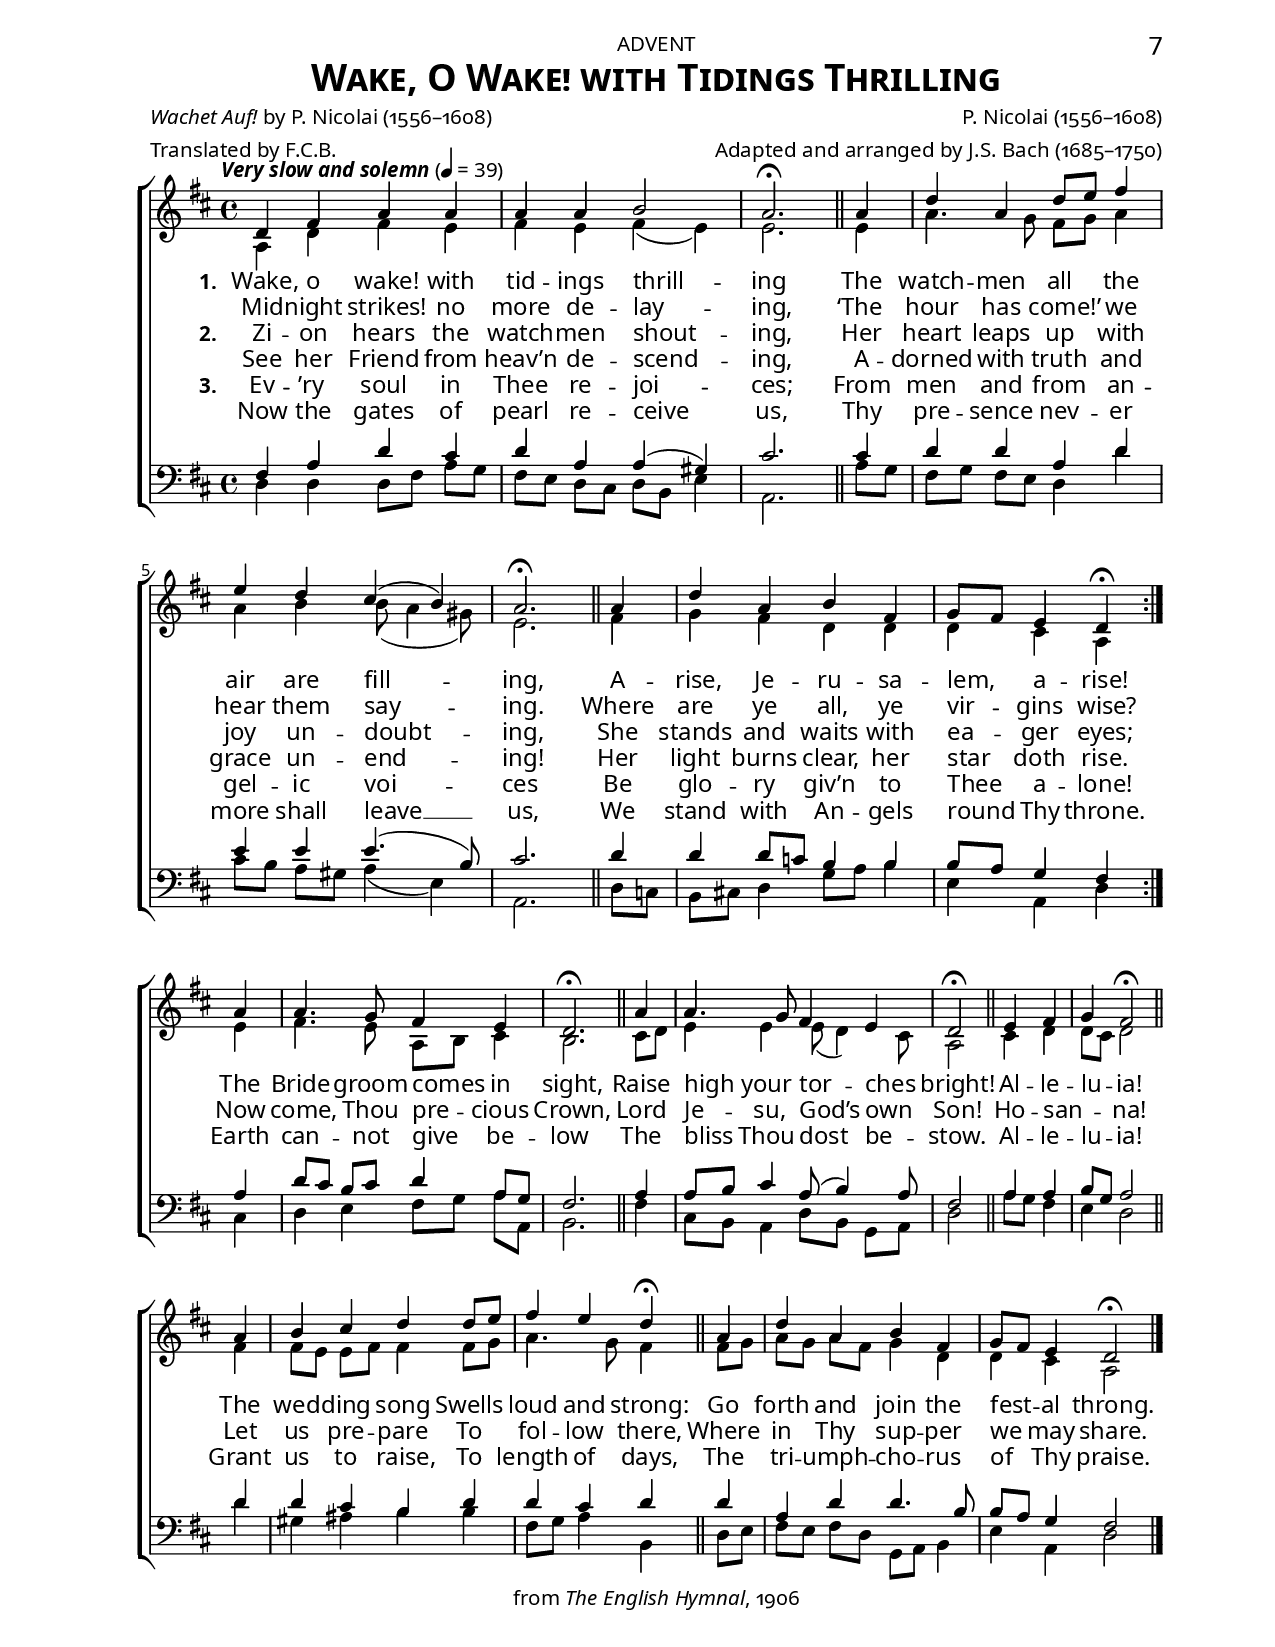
\version "2.14.2"
\include "util.ly"
\version "2.14.2"
#(set-global-staff-size 18) \paper{ #(define fonts (make-pango-font-tree "Garamond Premier Pro" "Garamond Premier Pro" "Garamond Premier Pro" (/ 18 20))) }
\header {
  title = \markup{\override #'(font-name . "Garamond Premier Pro Semibold"){ \abs-fontsize #18 \smallCapsOldStyle"Wake, O Wake! with Tidings Thrilling"}}
  poet = \markup\concat{\italic"Wachet Auf!" \oldStyleNum" by P. Nicolai (1556–1608)"}
  meter = \markup\oldStyleNum"Translated by F.C.B."
  composer = \markup\oldStyleNum"P. Nicolai (1556–1608)"
  arranger = \markup\oldStyleNum"Adapted and arranged by J.S. Bach (1685–1750)"
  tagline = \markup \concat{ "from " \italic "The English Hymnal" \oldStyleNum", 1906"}
}
\paper {
  %print-all-headers = ##t
  paper-height = 11\in
  paper-width = 8.5\in
  indent = 0\in
  %system-system-spacing = #'((basic-distance . 10) (padding . 0))
  system-system-spacing =
    #'((basic-distance . 0)
       (minimum-distance . 0)
       (padding . -5)
       (stretchability . 100))
  markup-system-spacing =
    #'((basic-distance . 0)
       (minimum-distance . 0)
       (padding . -1.5)
       (stretchability . 100))
  ragged-last-bottom = ##f
  ragged-bottom = ##f
  two-sided = ##t
  inner-margin = 1\in
  outer-margin = 0.75\in
  top-margin = 0.26\in
  bottom-margin = 0.25\in
  first-page-number = #007
  print-first-page-number = ##t
  headerLine = \markup{\override #'(font-name . "Garamond Premier Pro") \smallCaps advent}
  oddHeaderMarkup = \markup\fill-line{
     \override #'(font-name . "Garamond Premier Pro")\abs-fontsize #12.5
     \combine 
        \fill-line{"" \on-the-fly #print-page-number-check-first
        \oldStylePageNum""
        }
        \fill-line{\headerLine}
  }
  evenHeaderMarkup = \markup {
     \override #'(font-name . "Garamond Premier Pro")\abs-fontsize #12.5
     \combine
        \on-the-fly #print-page-number-check-first
        \oldStylePageNum""
        \fill-line{\headerLine}
  }
}
global = {
  \key d \major
  \time 4/4
  \autoBeamOff
  \mergeDifferentlyHeadedOn
  \override DynamicLineSpanner #'staff-padding = #0.0
  \override DynamicLineSpanner #'Y-extent = #'(-1 . 1)
}

sopMusic = \relative c' {
  \tempo \markup\italic"Very slow and solemn" 4 = 39
  \repeat volta 2 {
    d4 fis a a |
    a a b2 |
    a2.\fermata \bar"||"
    
    a4 |
    d4 a d8[ e] fis4 |
    e d cis4( b) |
    a2.\fermata \bar"||"
    
    a4 |
    d a b fis |
    g8[ fis] e4 d\fermata \break
  }
  a'4 |
  a4. g8 fis4 e |
  
  d2.\fermata \bar "||"
  a'4 |
  a4. g8 fis4 e |
  d2\fermata \bar "||"
  
  e4 fis |
  g4 fis2\fermata \bar "||"
  a4 |
  b cis d d8[ e] |
  
  fis4 e d\fermata \bar"||"
  a4 |
  d a b fis |
  g8[ fis] e4 d2\fermata \bar "|."
}
sopWords = \lyricmode {
  
}

altoMusic = \relative c' {
  \repeat volta 2 {
    a4 d fis e |
    fis e fis( e) |
    e2. |
    
    e4 |
    a 4. g8 fis[ g] a4 |
    a b b8( a4 gis8) |
    e2. |
    
    fis4 |
    g fis d d |
    d cis a
  }
  e'4 |
  fis4. e8 a,[ b] cis4 |
  
  b2. |
  cis8[ d] |
  e4 e e8( d4) cis8 |
  a2 |
  
  cis4 d |
  d8[ cis] d2 |
  fis4 |
  fis8[ e] e[ fis] fis4 fis8[ g] |
  
  a4. g8 fis4 |
  fis8[ g] |
  a[ g] a[ fis] g4 d |
  d cis a2 \bar "|."
}
altoWords = \lyricmode {
  \dropLyricsVI
  \set stanza = #"1. "
  Wake, o wake! with tid -- ings thrill -- ing
  The watch -- men all the air are fill -- ing,
  \set associatedVoice = "sopranos"
  A -- rise, Je -- ru -- sa -- lem, a -- rise!
  
  \set associatedVoice = "altos"
  The Bride -- groom comes in \set associatedVoice = "basses" sight,
  Raise high your tor -- ches \set associatedVoice = "tenors" bright!
  Al -- le -- lu -- ia!
  The wed -- ding song
  Swells loud and strong:
  \set associatedVoice = "sopranos"
  Go forth and join the fest -- al throng.
}
altoWordsII = \lyricmode {
  \dropLyricsVI
%\markup\italic
  Mid -- night strikes! no more de -- lay -- ing,
  ‘The hour has come!’ we hear them say -- ing.
  \set associatedVoice = "sopranos"
  Where are ye all, ye vir -- gins wise?
}
altoWordsIII = \lyricmode {
  \dropLyricsVI
  \set stanza = #"2. "
  Zi -- on hears the watch -- men shout -- ing,
  Her heart leaps up with joy un -- doubt -- ing,
  \set associatedVoice = "sopranos"
  She stands and waits with ea -- ger eyes;
  
  \set associatedVoice = "altos"
  Now come, Thou pre -- cious \set associatedVoice = "basses" Crown,
  Lord Je -- su, God’s own \set associatedVoice = "tenors" Son!
  Ho -- san -- _ na!
  Let us pre -- pare
  To fol -- low there,
  \set associatedVoice = "sopranos"
  Where in Thy sup -- per we may share.
}
altoWordsIV = \lyricmode {
  \dropLyricsVI
  See her Friend from heav’n de -- scend -- ing,
  A -- dorned with truth and grace un -- end -- ing!
  \set associatedVoice = "sopranos"
  Her light burns clear, her star doth rise.
}
altoWordsV = \lyricmode {
  \dropLyricsVI
  \set stanza = #"3. "
  Ev -- ’ry soul in Thee re -- joi -- ces;
  From men and from an -- gel -- ic voi -- ces
  \set associatedVoice = "sopranos"
  Be glo -- ry giv’n to Thee a -- lone!
  
  \set associatedVoice = "altos"
  Earth can -- not give be -- \set associatedVoice = "basses" low
  The bliss Thou dost be -- \set associatedVoice = "tenors" stow.
  Al -- le -- lu -- ia!
  Grant us to raise,
  To length of days,
  \set associatedVoice = "sopranos"
  The tri -- 
  \once \override LyricHyphen  #'minimum-length = #0.7
  \once \override LyricHyphen  #'minimum-distance = #0.7
   umph -- cho -- rus of Thy praise.
}
altoWordsVI = \lyricmode {
  \dropLyricsVI
  Now the gates of pearl re -- ceive us,
  Thy pre -- sence nev -- er more shall leave __ us,
  \set associatedVoice = "sopranos"
  We stand with An -- gels round Thy throne.
}
tenorMusic = \relative c {
  \repeat volta 2 {
    fis4 a d cis |
    d a a( gis) |
    cis2. |
    
    cis4 |
    d d a d |
    e e e4.( b8) |
    cis2. |
    
    d4 |
    d d8[ c] b4 b |
    b8[ a] g4 fis
  }
  a4 |
  d8[ cis] b[ cis] d4 a8[ g] |
  
  fis2. |
  a4 |
  a8[ b] cis4 |
  a8( b4) a8 |
  fis2 |
  
  a4 a |
  b8[ g] a2 |
  d4 |
  d cis b d |
  
  d cis d |
  d |
  a d d4. b8 |
  b[ a] g4 fis2 \bar "|."
}
tenorWords = \lyricmode {

}

bassMusic = \relative c {
  \repeat volta 2 {
    d4 d d8[ fis] a[ g] |
    fis[ e] d[ cis] d[ b] e4 |
    a,2. |
    
    a'8[ g] |
    fis[ g] fis[ e] d4 d' |
    cis8[ b] a[ gis] a4( e) |
    a,2. |
    
    d8[ c] |
    b[ cis!] d4 g8[ a] b4 |
    e, a, d
  }
  cis4 |
  d e fis8[ g] a[ a,] |
  
  b2. |
  fis'4 |
  cis8[ b] a4 d8[ b] g[ a] |
  d2 |
  
  a'8[ g] fis4 |
  e4 d2 |
  d'4 |
  gis, ais b b |
  
  fis8[ g] a4 b, |
  d8[ e] |
  fis[ e] fis[ d] g,[ a] b4 |
  e a, d2 \bar "|."
}
bassWords = \lyricmode {

}

pianoRH = \relative c' {
  
}
pianoLH = \relative c' {
  
}

\score {
  <<
   \new ChoirStaff <<
    \new Staff = women <<
      \new Voice = "sopranos" { \voiceOne << \global \sopMusic >> }
      \new Voice = "altos" { \voiceTwo << \global \altoMusic >> }
    >>
   \new Staff = men <<
      \clef bass
      \new Voice = "tenors" { \voiceOne << \global \tenorMusic >> }
      \new Voice = "basses" { \voiceTwo << \global \bassMusic >> }
    >>
    \new Lyrics \with { alignAboveContext = #"women" \override VerticalAxisGroup #'nonstaff-relatedstaff-spacing = #'((basic-distance . 1))} \lyricsto "sopranos" \sopWords
    \new Lyrics = "altosVI"  \with { alignBelowContext = #"women" \override VerticalAxisGroup #'nonstaff-relatedstaff-spacing = #'((basic-distance . 1))} \lyricsto "tenors" \altoWordsVI
    \new Lyrics = "altosV"  \with { alignBelowContext = #"women" \override VerticalAxisGroup #'nonstaff-relatedstaff-spacing = #'((basic-distance . 1))} \lyricsto "tenors" \altoWordsV
    \new Lyrics = "altosIV"  \with { alignBelowContext = #"women" \override VerticalAxisGroup #'nonstaff-relatedstaff-spacing = #'((basic-distance . 1))} \lyricsto "tenors" \altoWordsIV
    \new Lyrics = "altosIII"  \with { alignBelowContext = #"women" \override VerticalAxisGroup #'nonstaff-relatedstaff-spacing = #'((basic-distance . 1))} \lyricsto "tenors" \altoWordsIII
    \new Lyrics = "altosII"  \with { alignBelowContext = #"women" \override VerticalAxisGroup #'nonstaff-relatedstaff-spacing = #'((basic-distance . 1))} \lyricsto "tenors" \altoWordsII
    \new Lyrics = "altos"  \with { alignBelowContext = #"women" \override VerticalAxisGroup #'nonstaff-relatedstaff-spacing = #'((basic-distance . 1))} \lyricsto "tenors" \altoWords
    \new Lyrics \with { alignAboveContext = #"men" \override VerticalAxisGroup #'nonstaff-relatedstaff-spacing = #'((basic-distance . 1)) } \lyricsto "tenors" \tenorWords
    \new Lyrics \with { alignBelowContext = #"men" \override VerticalAxisGroup #'nonstaff-relatedstaff-spacing = #'((basic-distance . 1)) } \lyricsto "basses" \bassWords
  >>
%    \new PianoStaff << \new Staff { \new Voice { \pianoRH } } \new Staff { \clef "bass" \pianoLH } >>
  >>
  \layout {
  \context {
    \Lyrics
    \override LyricText #'font-size = #1.3
  }

%6.14 \context {\Lyrics\override LyricText #'font-size = #0.75 }
    \context {
      \Score
      %\override SpacingSpanner #'base-shortest-duration = #(ly:make-moment 1 8)
      %\override SpacingSpanner #'common-shortest-duration = #(ly:make-moment 1 4)
    }
    \context {
      % Remove all empty staves
      % \Staff \RemoveEmptyStaves \override VerticalAxisGroup #'remove-first = ##t
    }
    \context {
      \Lyrics
      \override LyricText #'X-offset = #center-on-word
    }
  }
}

